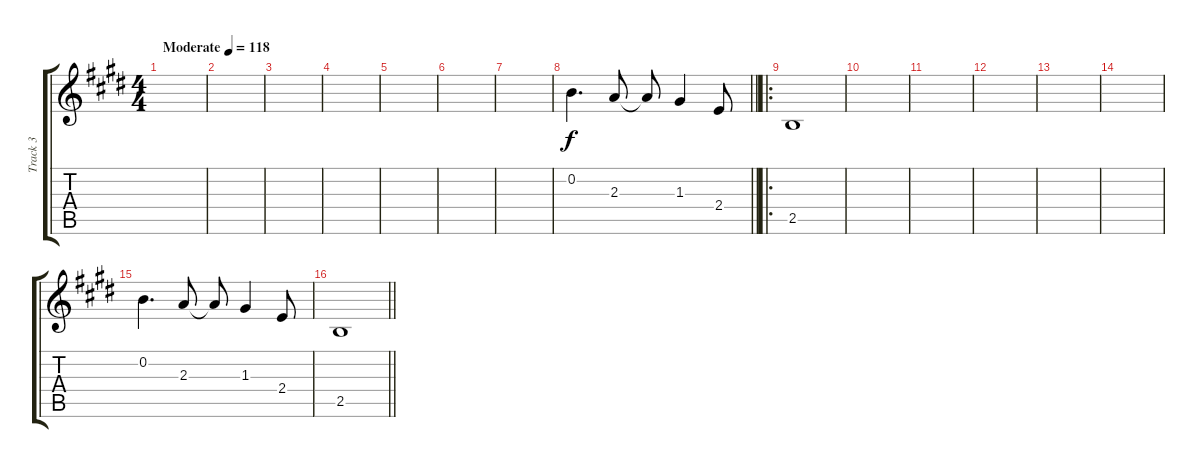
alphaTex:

\track ("Track 3" "Track 3") {instrument electricguitarjazz}
\staff {score tabs}
\tuning (E4 B3 G3 D3 A2 E2) {hide}
\ts (4 4)
\tempo (118 "Moderate")
\clef g2
\ks e
|
|
|
|
|
|
|
\barLineRight lightlight
0.2.4{d} 2.3.8 2.3{t}.8 1.3.4 2.4.8 |
\ro
2.5.1 |
|
|
|
|
|
0.2.4{d} 2.3.8 2.3{t}.8 1.3.4 2.4.8 |
\barLineRight lightlight
2.5.1
